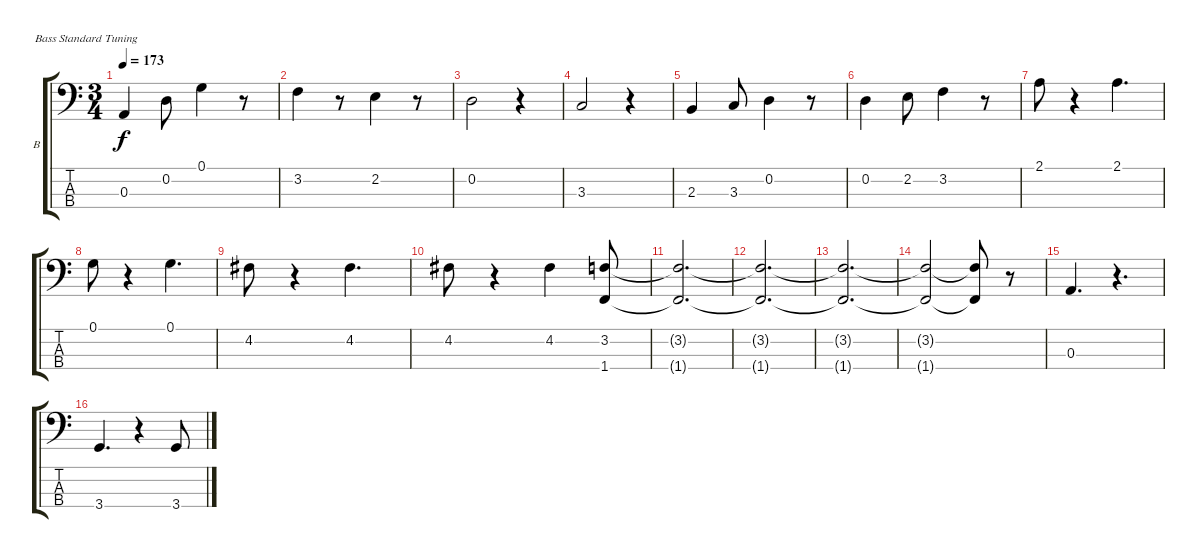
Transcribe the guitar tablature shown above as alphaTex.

\bracketExtendMode groupsimilarinstruments
\firstSystemTrackNameOrientation horizontal
\otherSystemsTrackNameOrientation horizontal
\track ("Bass" "B") {instrument fretlessbass}
\staff {score tabs}
\tuning (G2 D2 A1 E1)
\ts (3 4)
\tempo 173
\clef f4
\ks c
0.3.4{dy f} 0.2.8 0.1.4 r.8 |
3.2.4 r.8 2.2.4 r.8 |
0.2.2 r.4 |
3.3.2 r.4 |
2.3.4 3.3.8 0.2.4 r.8 |
0.2.4 2.2.8 3.2.4 r.8 |
2.1.8 r.4 2.1.4{d} |
0.1.8 r.4 0.1.4{d} |
4.2.8 r.4 4.2.4{d} |
4.2.8 r.4 4.2.4 (3.2 1.4).8 |
(3.2{t} 1.4{t}).2{d} |
(3.2{t} 1.4{t}).2{d} |
(3.2{t} 1.4{t}).2{d} |
(3.2{t} 1.4{t}).2 (3.2{t} 1.4{t}).8 r.8 |
0.3.4{d} r.4{d} |
3.4.4{d} r.4 3.4.8
